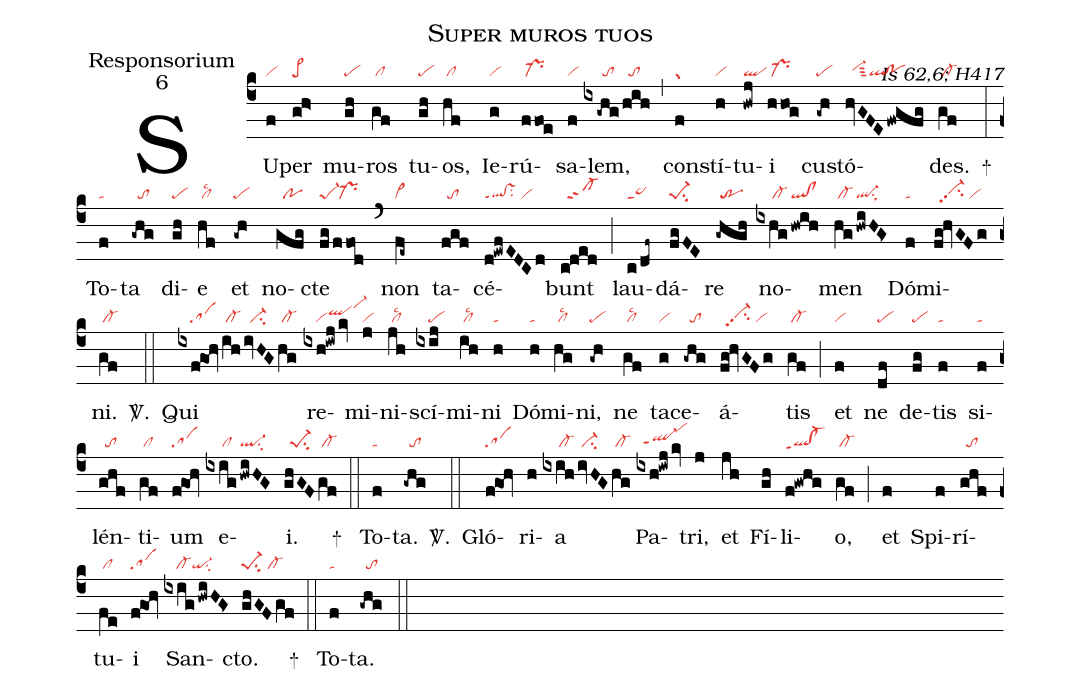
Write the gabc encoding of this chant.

name:Super muros tuos;
office-part:Responsorium;
mode:6;
commentary:Is 62,6; H417;
nabc-lines:1;
%%
(c4)
SU(f|vi)per(gh>|pe>) mu(gh|pe)ros(gf|/cl) tu(gh|pe)os,(hf|/cl) Ie(g|vi)rú(ffoe|/pr-)sa(f|vi)lem,(ix-ghg|//////to|/hih|//to) (,)
con(f|gr)stí(h|vi)tu(hwj|ql)i(hhog|/pr-) cu(-gh|pe)stó(hvGFEfwgfg|//vi-hhsut3ql!po)des.(gf|/cl-) +(:)
To(f|ta)ta(-ghg|//to) di(gh|pe)e(hf|/cllsc2) et(-gh|pe) no(gfg|//po)cte(fg|pe-1|/ffod|//pr-) (`)
non(fe~|cl~) ta(fgf|//to)cé(d!ewfEDCd|ql!vsppt1su2/vi)bunt(c!ded|//sf-) (;)
lau(c/df~|sc~)dá(fgFE|pe-1su2)re(-ghgh|/tr) no(ixhg|/////cl-|hwih|ql!cl)men(hg|/cl-|hwiHG>|ql-su1sux1) Dó(f|ta)mi(fg!hvGFg|//vi-hhpp2su2/vi)ni.(gf|/cl-) <sp>V/</sp>.(::)
Qui(ixf!goh|////sa|/ih|/cl-|ivHG|//ci-|hg|/cl-) re(ixh!iwjkv|////viqlhivi-hl)mi(j|vi)ni(jh|/cllsc2)scí(ixij|////pe)mi(ih|/cllsc2)ni(h|ta) Dó(h|ta)mi(hg|/cllsc2)ni,(-gh|pe) ne(gf|/cllsc2) ta(g|vi)ce(-ghg|//to)á(fg!hvGFg|//vi-hhpp2su2/vi)tis(gf|/cl-) (;)
et(f|vi) ne(df|pe) de(fg|pe)tis(f|ta) si(f|ta)lén(ghf|//to)ti(gf|/cl)um(f!goh|sa) e(ixig|/////cl|hwiHG|ql-su2)i.(ghGF|//pe-1su2|gf|/cl-) +(::)
To(f|ta)ta.(-ghg|//to) <sp>V/</sp>.(::)
Gló(fgOh|sa)ri(h)a(ixih|/////cl-|ivHG|/ci-|hg|/cl-) Pa(ixh!iwj/kv|//ql-hgppt1`vihl)tri,(j) et(jh) Fí(gh)li(f!gwhg|qlhe!cl-heppt1)o,(gf|/cl-) (;)
et(f) Spi(f)rí(ghf|//to)tu(fe|/cl)i(fgOh|sa) San(ixighwiHG>|////cl-qi-su2)cto.(ghGFgf|pe-1su2/cl-) +(::)
To(f|ta)ta.(-ghg|//to) (::)
